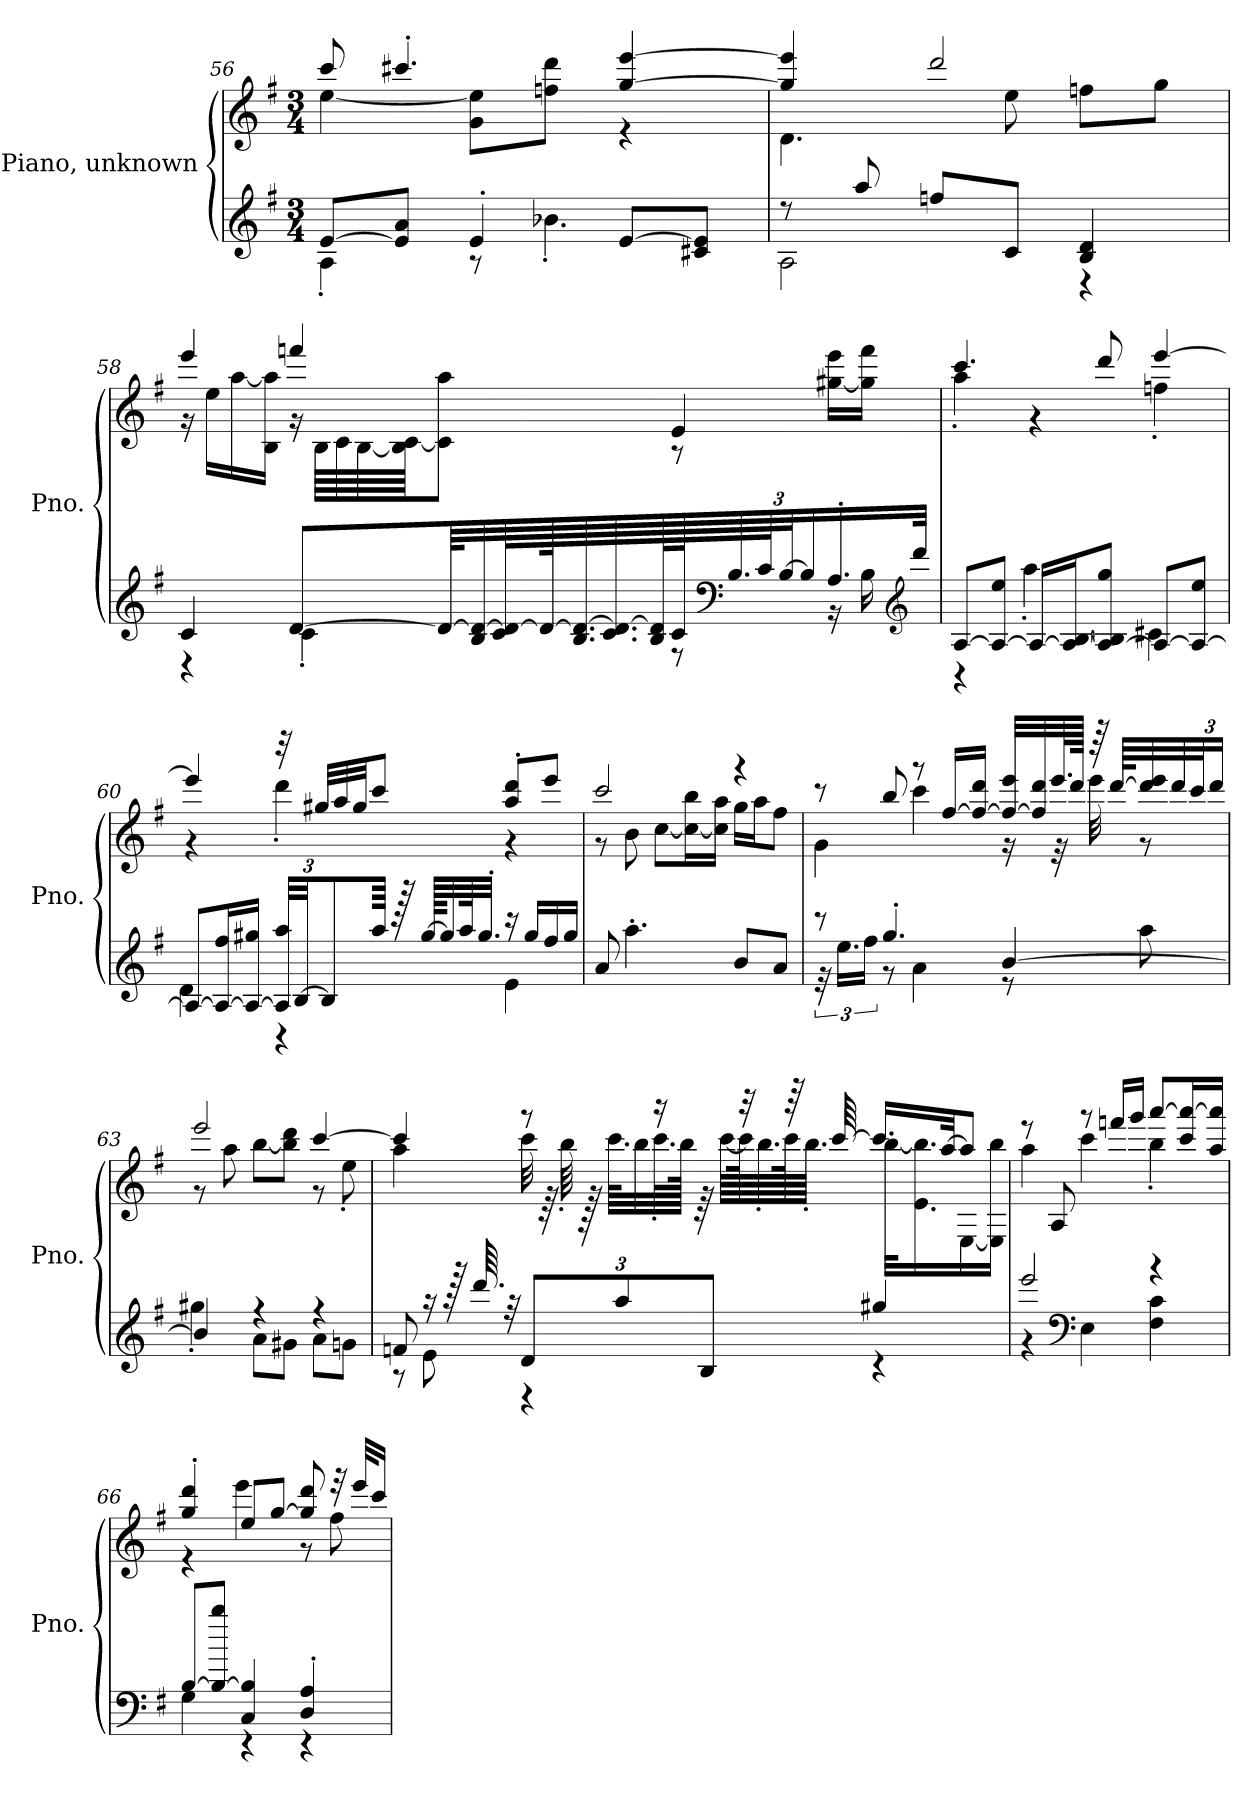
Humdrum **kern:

**kern	**kern
*part1	*part1
*staff2	*staff1
*I"Piano, unknown	*
*I'Pno.	*
*clefG2	*clefG2
*k[f#]	*k[f#]
*M3/4	*M3/4
=56	=56
*^	*^
[8e/L	4A'\	8ccc/	[4ee\
8e/] 8a/J	.	4.ccc#X'/	.
4e'/	8r	.	8g\ 8ee\]L
.	4.b-X'\	.	8ffn\ 8ddd\J
[8e/L	.	[4gg/ [4eee/	4r
8c#X/ 8e/]J	.	.	.
=57	=57	=57	=57
8r	2A\	4gg/] 4eee/]	4.d\
8aa/	.	.	.
8ffn/L	.	2ddd/	.
8c/J	.	.	8ee\
4B/ 4d/	4r	.	8ffn\L
.	.	.	8gg\J
!!LO:PB:g=z	!!
=58	=58	=58	=58
4c/	4r	4eee/	16r
.	.	.	16ee\LL
.	.	.	[16aa\
.	.	.	16B\ 16aa\]JJ
[8d/L	4c'\	4fffn/	16r
.	.	.	64B\LLLL
.	.	.	64c\
.	.	.	[64B\
.	.	.	64B\] [64c\JJJ
64d/KLL_	.	.	8c\] 8aa\J
32B/ 32d/_	.	.	.
64c/ 64d/_L	.	.	.
128d/K_	.	.	.
64.B/ 64.d/_	.	.	.
64.c/ 64.d/_	.	.	.
128B/ 128d/]L	.	.	.
128c/J	8r	4e/	8r
*clefF4	*	*	*
64.B/	.	.	.
*Xbrackettup	*	*	*
96c/J	.	.	.
[48B/J	.	.	.
16B/]	.	.	.
16.A'/	16r	.	[16gg#X\ 16eee\LL
.	16B\	.	16gg#\] 16fff\JJ
*clefG2	*	*	*
32ddd/JJk	.	.	.
!!LO:LB:g=z	!!
=59	=59	=59	=59
[8A/L	4r	4.ccc/	4aa'\
8A/_ 8ee/J	.	.	.
16A/LL_	4aa'\	.	4r
16A/_ [16B/J	.	.	.
8A/_ 8B/] 8gg/J	.	8ddd/	.
8A/L_	4c#X\	[4eee/	4ffn'\
8A/_ 8ee/J	.	.	.
=60	=60	=60	=60
8A/L_	4d\	4eee/]	4r
16A/_ 16ff#/L	.	.	.
16A/_ 16gg#X/JJ	.	.	.
48A/] 48aa/LLL	4r	32r	4ddd'\
[48B/JJ	.	.	.
.	.	32gg#X/LLL	.
12B/]	.	.	.
.	.	32aa/	.
.	.	32gg#/JJ	.
64aa/Jkkk	.	8ccc/J	.
128r	.	.	.
[128gg#/KKLLL	.	.	.
32gg#/]	.	.	.
64aa/K	.	.	.
32.gg#'/JJJ	.	.	.
16r	4e\	8aa/' 8ddd/'L	4r
16gg#/LL	.	.	.
16ff#/	.	8eee/J	.
16gg#/JJ	.	.	.
*v	*v	*	*
=61	=61	=61
8a/	2ccc/	8r
4.aa'\	.	8b\
.	.	[8cc\L
.	.	16cc\_ 16bb\L
.	.	16cc\] 16aa\JJ
8b/L	4r	16gg\LL
.	.	16aa\J
8a/J	.	8ff#\J
!!LO:LB:g=z	!!
=62	=62	=62
*^	*	*
*	*brackettup	*	*
8r	48r	8r	4g\
.	24.ee\LL	.	.
.	24ff#\JJ	.	.
4.gg'/	8r	8bb/	.
.	4a\	8r	4ccc\
.	.	[16ff#/LL	.
.	.	16ff#/_ 16ddd/JJ	.
[4b/	8r	32ff#/_ 32eee/LLL	16r
.	.	32ff#/] 32ddd/	.
.	.	64.eee/L	32r
.	.	128ddd/JJJJk	.
.	.	64r	32eee\
.	.	[64ddd/KLLL	.
.	8aa\	32ddd/] 32eee/	8r
.	.	32ddd/	.
*	*	*Xbrackettup	*
.	.	48ccc/J	.
.	.	24ddd/JJ	.
=63	=63	=63	=63
4b/]	4gg#X'\	2eee/	8r
.	.	.	8aa\
4r	8a\L	.	[8bb\L
.	8g#X\J	.	8bb\] 8ddd\J
4r	8a\L	[4ccc/	8r
.	8gn\J	.	8ee'\
!!LO:LB:g=z	!!
=64	=64	=64	=64
8fn/	8r	4ccc/]	4aa\
16r	8e\	.	.
128r	.	.	.
64.ddd/	.	.	.
32r	.	.	.
*Xbrackettup	*	*	*
12d/L	4r	8r	32ccc\
.	.	.	64r
.	.	.	64bb'\
.	.	.	128r
.	.	.	64.ccc\KLLL
12aa/	.	.	.
.	.	.	32bb\
.	.	16r	64.ccc'\L
.	.	.	128bb\JJJJk
.	.	.	64r
12B/J	.	.	.
.	.	.	[64ccc\LLLL
.	.	32r	128ccc\K]
.	.	.	64.bb'\
.	.	64r	128ccc\K
.	.	.	64.bb'\JJJJ
.	.	[64ccc/	.
4gg#X/	4r	16.ccc/LL]	[32bb\KLL
.	.	.	16.e\ 16.bb\]
.	.	[32aa/JK	.
.	.	8aa/J]	[16E\
.	.	.	16E\] 16bb\JJ
!!LO:LB:g=z	!!
=65	=65	=65	=65
2eee/	4r	8r	4aa\
.	.	8A/	.
*clefF4	*	*	*
.	4E\	8r	4ccc\
.	.	16fffn/LL	.
.	.	16ggg/JJ	.
4r	4F#\ 4c\	[8aaa/L	4bb'\
.	.	16ccc/ 16aaa/_L	.
.	.	16aa/ 16aaa/]JJ	.
=66	=66	=66	=66
[8B/L	4G\	4gg/' 4ddd/'	4r
8B/_ 8bb/J	.	.	.
4C/ 4B/]	4r	8ee/L	4eee\
.	.	[8gg/J	.
4D/' 4A/'	4r	8gg/] 8ddd/	8r
.	.	32r	8ff#\
.	.	32eee/KLL	.
.	.	16ccc/JJ	.
*v	*v	*	*
*	*v	*v
=	=
*-	*-
